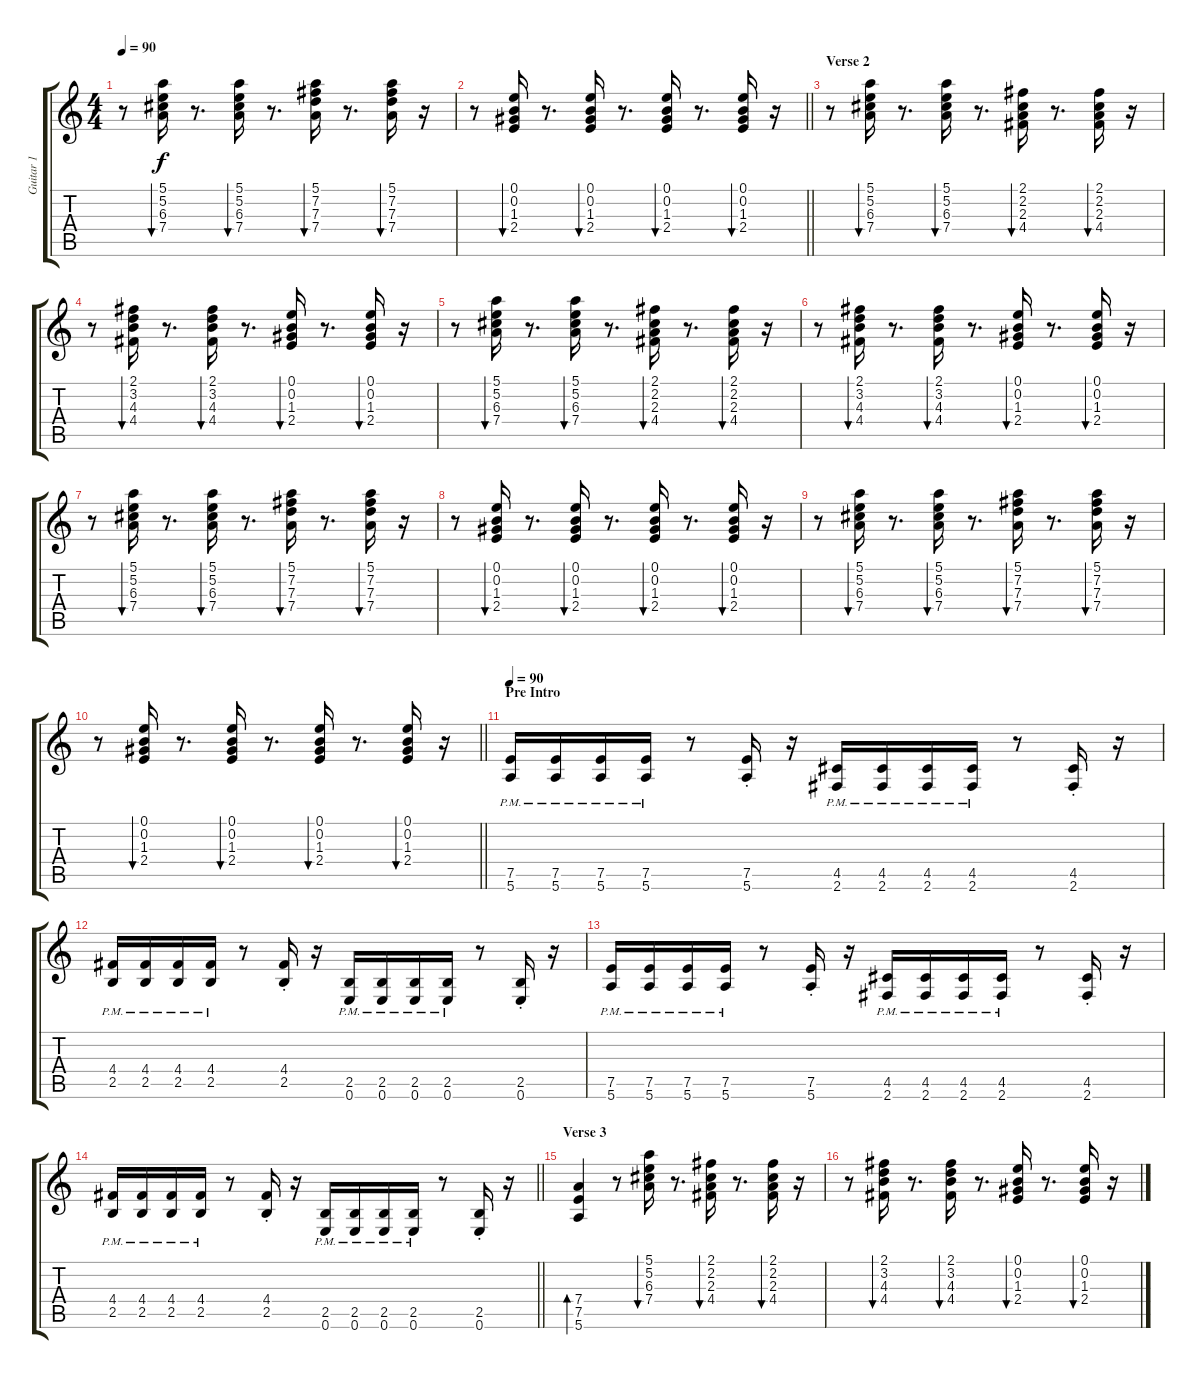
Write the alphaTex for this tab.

\track ("Guitar 1" "Guitar 1") {instrument overdrivenguitar}
\staff {score tabs}
\tuning (E4 B3 G3 D3 A2 E2) {hide}
\ts (4 4)
\tempo 90
\clef g2
\ks c
r.8{dy f} (5.1 5.2 6.3 7.4).16{bu 30} r.8{d} (5.1 5.2 6.3 7.4).16{bu 30} r.8{d} (5.1 7.2 7.3 7.4).16{bu 30} r.8{d} (5.1 7.2 7.3 7.4).16{bu 30} r.16 |
\barLineRight lightlight
r.8 (0.1 0.2 1.3 2.4).16{bu 30} r.8{d} (0.1 0.2 1.3 2.4).16{bu 30} r.8{d} (0.1 0.2 1.3 2.4).16{bu 30} r.8{d} (0.1 0.2 1.3 2.4).16{bu 30} r.16 |
\section ("" "Verse 2")
r.8 (5.1 5.2 6.3 7.4).16{bu 30} r.8{d} (5.1 5.2 6.3 7.4).16{bu 30} r.8{d} (2.1 2.2 2.3 4.4).16{bu 30} r.8{d} (2.1 2.2 2.3 4.4).16{bu 30} r.16 |
r.8 (2.1 3.2 4.3 4.4).16{bu 30} r.8{d} (2.1 3.2 4.3 4.4).16{bu 30} r.8{d} (0.1 0.2 1.3 2.4).16{bu 30} r.8{d} (0.1 0.2 1.3 2.4).16{bu 30} r.16 |
r.8 (5.1 5.2 6.3 7.4).16{bu 30} r.8{d} (5.1 5.2 6.3 7.4).16{bu 30} r.8{d} (2.1 2.2 2.3 4.4).16{bu 30} r.8{d} (2.1 2.2 2.3 4.4).16{bu 30} r.16 |
r.8 (2.1 3.2 4.3 4.4).16{bu 30} r.8{d} (2.1 3.2 4.3 4.4).16{bu 30} r.8{d} (0.1 0.2 1.3 2.4).16{bu 30} r.8{d} (0.1 0.2 1.3 2.4).16{bu 30} r.16 |
r.8 (5.1 5.2 6.3 7.4).16{bu 30} r.8{d} (5.1 5.2 6.3 7.4).16{bu 30} r.8{d} (5.1 7.2 7.3 7.4).16{bu 30} r.8{d} (5.1 7.2 7.3 7.4).16{bu 30} r.16 |
r.8 (0.1 0.2 1.3 2.4).16{bu 30} r.8{d} (0.1 0.2 1.3 2.4).16{bu 30} r.8{d} (0.1 0.2 1.3 2.4).16{bu 30} r.8{d} (0.1 0.2 1.3 2.4).16{bu 30} r.16 |
r.8 (5.1 5.2 6.3 7.4).16{bu 30} r.8{d} (5.1 5.2 6.3 7.4).16{bu 30} r.8{d} (5.1 7.2 7.3 7.4).16{bu 30} r.8{d} (5.1 7.2 7.3 7.4).16{bu 30} r.16 |
\barLineRight lightlight
r.8 (0.1 0.2 1.3 2.4).16{bu 30} r.8{d} (0.1 0.2 1.3 2.4).16{bu 30} r.8{d} (0.1 0.2 1.3 2.4).16{bu 30} r.8{d} (0.1 0.2 1.3 2.4).16{bu 30} r.16 |
\section ("" "Pre Intro")
\tempo 90
(7.5{pm} 5.6{pm}).16{volume 15 balance 3 instrument overdrivenguitar} (7.5{pm} 5.6{pm}).16 (7.5{pm} 5.6{pm}).16 (7.5{pm} 5.6{pm}).16 r.8 (7.5{st} 5.6{st}).16 r.16 (4.5{pm} 2.6{pm}).16 (4.5{pm} 2.6{pm}).16 (4.5{pm} 2.6{pm}).16 (4.5{pm} 2.6{pm}).16 r.8 (4.5{st} 2.6{st}).16 r.16 |
(4.4{pm} 2.5{pm}).16 (4.4{pm} 2.5{pm}).16 (4.4{pm} 2.5{pm}).16 (4.4{pm} 2.5{pm}).16 r.8 (4.4{st} 2.5{st}).16 r.16 (2.5{pm} 0.6{pm}).16 (2.5{pm} 0.6{pm}).16 (2.5{pm} 0.6{pm}).16 (2.5{pm} 0.6{pm}).16 r.8 (2.5{st} 0.6{st}).16 r.16 |
(7.5{pm} 5.6{pm}).16 (7.5{pm} 5.6{pm}).16 (7.5{pm} 5.6{pm}).16 (7.5{pm} 5.6{pm}).16 r.8 (7.5{st} 5.6{st}).16 r.16 (4.5{pm} 2.6{pm}).16 (4.5{pm} 2.6{pm}).16 (4.5{pm} 2.6{pm}).16 (4.5{pm} 2.6{pm}).16 r.8 (4.5{st} 2.6{st}).16 r.16 |
\barLineRight lightlight
(4.4{pm} 2.5{pm}).16 (4.4{pm} 2.5{pm}).16 (4.4{pm} 2.5{pm}).16 (4.4{pm} 2.5{pm}).16 r.8 (4.4{st} 2.5{st}).16 r.16 (2.5{pm} 0.6{pm}).16 (2.5{pm} 0.6{pm}).16 (2.5{pm} 0.6{pm}).16 (2.5{pm} 0.6{pm}).16 r.8 (2.5{st} 0.6{st}).16 r.16 |
\section ("" "Verse 3")
(7.4 7.5 5.6).4{bd 60} r.8{instrument electricguitarclean} (5.1 5.2 6.3 7.4).16{bu 30} r.8{d} (2.1 2.2 2.3 4.4).16{bu 30} r.8{d} (2.1 2.2 2.3 4.4).16{bu 30} r.16 |
r.8 (2.1 3.2 4.3 4.4).16{bu 30} r.8{d} (2.1 3.2 4.3 4.4).16{bu 30} r.8{d} (0.1 0.2 1.3 2.4).16{bu 30} r.8{d} (0.1 0.2 1.3 2.4).16{bu 30} r.16
